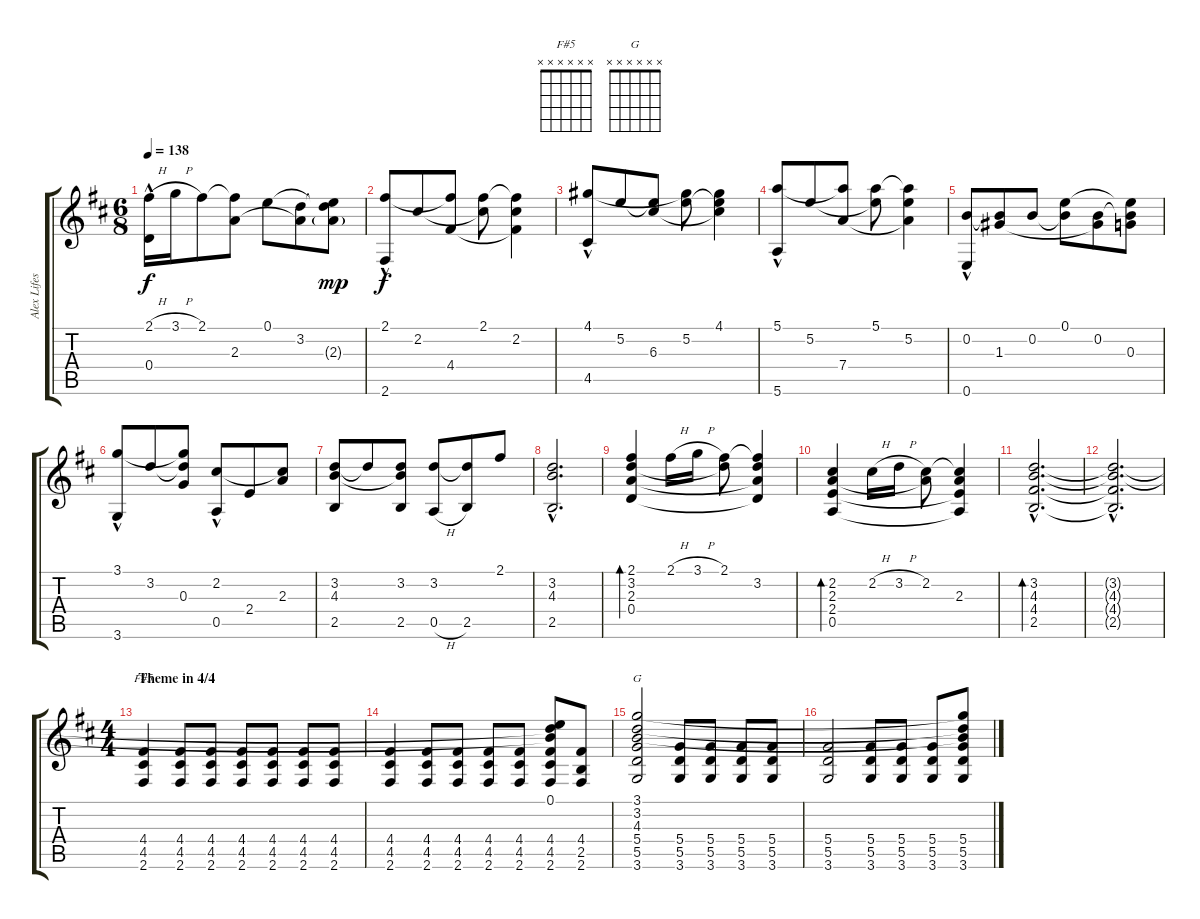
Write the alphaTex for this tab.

\track ("Alex Lifeson (rhythm)" "Alex Lifes") {instrument distortionguitar}
\staff {score tabs}
\tuning (E4 B3 G3 D3 A2 E2) {hide}
\chord ("F#5" x x x x x x)
\chord ("G" x x x x x x)
\ts (6 8)
\tempo 138
\clef g2
\ks d
(2.1{h} 0.4{hac}).16{dy f instrument acousticguitarsteel} 3.1{h}.16 2.1.8 (2.1{t} 2.3).8 0.1.8 (3.2 2.3{t}).8 (0.1{t} 3.2{t} 2.3{g}).8{dy mp} |
(2.1 2.6{hac}).8{dy f instrument acousticguitarsteel} 2.2.8 (2.1{t} 4.4).8 (2.1 2.2{t}).8 (2.1{t} 2.2 4.4{t}).4 |
(4.1 4.5{hac}).8{instrument acousticguitarsteel} 5.2.8 (5.2{t} 6.3).8 (4.1{t} 5.2).8 (4.1 5.2{t} 6.3{t}).4 |
(5.1 5.6{hac}).8{instrument acousticguitarsteel} 5.2.8 (5.1{t} 7.4).8 (5.1 5.2{t}).8 (5.1{t} 5.2 7.4{t}).4 |
(0.2 0.6{hac}).8{instrument acousticguitarsteel} (0.2{t} 1.3).8 0.2.8 (0.1 0.2{t}).8 (0.2 1.3{t}).8 (0.1{t} 0.2{t} 0.3).8 |
(3.1 3.6{hac}).8{instrument acousticguitarsteel} 3.2.8 (3.1{t} 3.2{t} 0.3).8 (2.2 0.5{hac}).8 2.4.8 (2.2{t} 2.3).8 |
(3.2 4.3 2.5).8{instrument acousticguitarsteel} 3.2{t}.8 (3.2 4.3{t} 2.5).8 (3.2 0.5{h}).8 (3.2{t} 2.5).8 2.1.8 |
(3.2{hac} 4.3{hac} 2.5{hac}).2{d instrument acousticguitarsteel} |
(2.1 3.2 2.3 0.4).4{bd 240 instrument acousticguitarsteel} 2.1{h}.16 3.1{h}.16 (2.1 3.2{t}).8 (2.1{t} 3.2 2.3{t} 0.4{t}).4 |
(2.2 2.3 2.4 0.5).4{bd 240 instrument acousticguitarsteel} 2.2{h}.16 3.2{h}.16 (2.2 2.3{t}).8 (2.2{t} 2.3 2.4{t} 0.5{t}).4 |
(3.2{hac} 4.3{hac} 4.4{hac} 2.5{hac}).2{d bd 240 instrument acousticguitarsteel} |
(3.2{hac t} 4.3{hac t} 4.4{hac t} 2.5{hac t}).2{d} |
\ts (4 4)
\section ("" "Theme in 4/4")
(4.4 4.5 2.6).4{ch "F#5" volume 10 instrument distortionguitar} (4.4 4.5 2.6).8 (4.4 4.5 2.6).8 (4.4 4.5 2.6).8 (4.4 4.5 2.6).8 (4.4 4.5 2.6).8 (4.4 4.5 2.6).8 |
(4.4 4.5 2.6).4 (4.4 4.5 2.6).8 (4.4 4.5 2.6).8 (4.4 4.5 2.6).8 (4.4 4.5 2.6).8 (0.1 3.2{t} 4.3{t} 4.4 4.5 2.6).8 (4.4 2.5 2.6).8 |
(3.1 3.2 4.3 5.4 5.5 3.6).2{ch "G"} (5.4 5.5 3.6).8 (5.4 5.5 3.6).8 (5.4 5.5 3.6).8 (5.4 5.5 3.6).8 |
(5.4 5.5 3.6).2 (5.4 5.5 3.6).8 (5.4 5.5 3.6).8 (5.4 5.5 3.6).8 (3.1{t} 3.2{t} 4.3{t} 5.4 5.5 3.6).8
